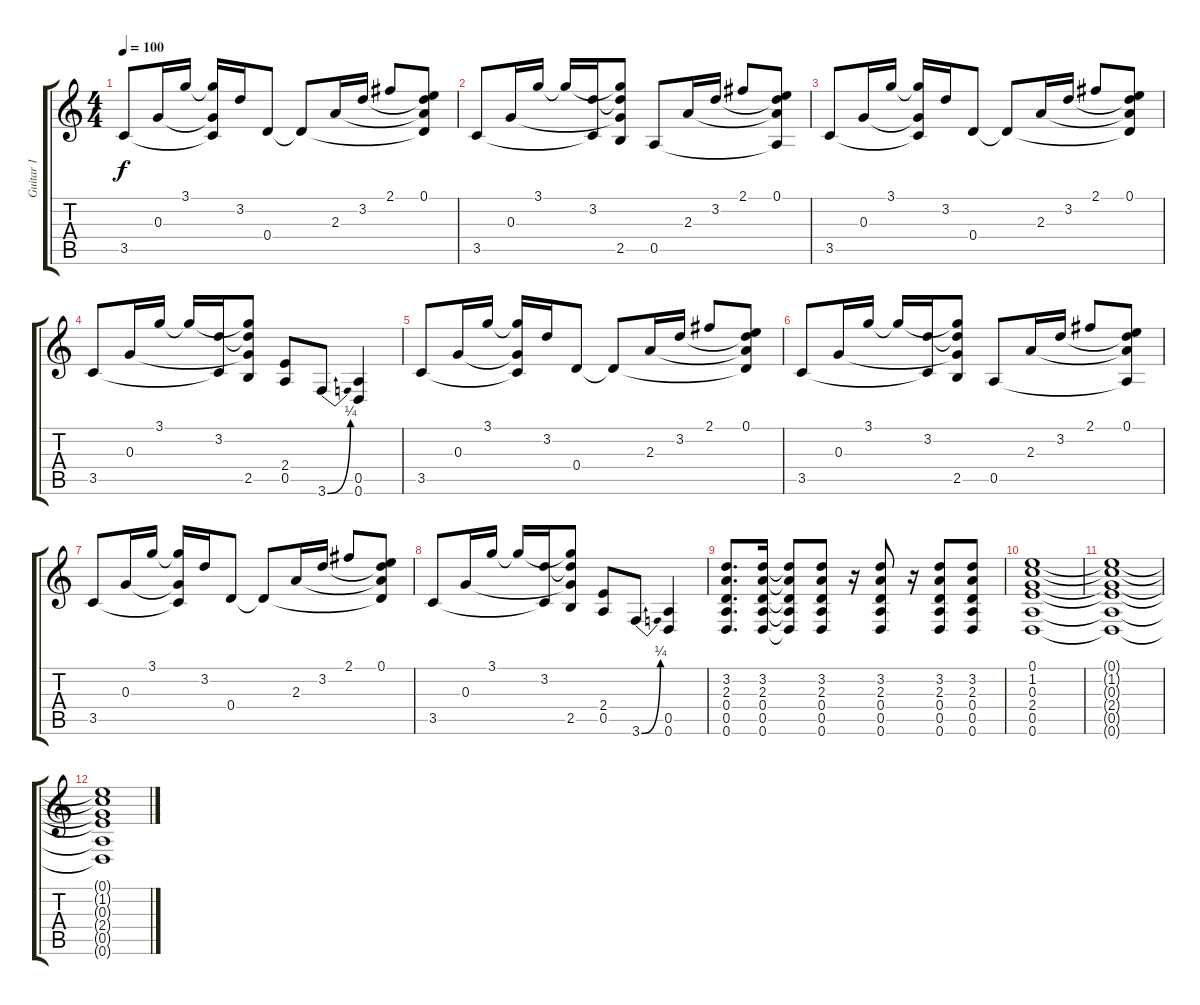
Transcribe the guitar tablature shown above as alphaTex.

\track ("Guitar 1" "Guitar 1") {instrument distortionguitar}
\staff {score tabs}
\tuning (E4 B3 G3 D3 A2 D2) {hide}
\ts (4 4)
\tempo 100
\clef g2
\ks c
3.5.8{dy f} 0.3.16 3.1.16 (3.1{t} 0.3{t} 3.5{t}).16 3.2.16 0.4.8 0.4{t}.8 2.3.16 3.2.16 2.1.8 (0.1 3.2{t} 2.3{t} 0.4{t}).8 |
3.5.8 0.3.16 3.1.16 3.1{t}.16 (3.2 3.5{t}).16 (3.1{t} 3.2{t} 0.3{t} 2.5).8 0.5.8 2.3.16 3.2.16 2.1.8 (0.1 3.2{t} 2.3{t} 0.5{t}).8 |
3.5.8 0.3.16 3.1.16 (3.1{t} 0.3{t} 3.5{t}).16 3.2.16 0.4.8 0.4{t}.8 2.3.16 3.2.16 2.1.8 (0.1 3.2{t} 2.3{t} 0.4{t}).8 |
3.5.8 0.3.16 3.1.16 3.1{t}.16 (3.2 3.5{t}).16 (3.1{t} 3.2{t} 0.3{t} 2.5).8 (2.4 0.5).8 3.6{be (bend 0 0 60 1)}.8 (0.5 0.6).4 |
3.5.8 0.3.16 3.1.16 (3.1{t} 0.3{t} 3.5{t}).16 3.2.16 0.4.8 0.4{t}.8 2.3.16 3.2.16 2.1.8 (0.1 3.2{t} 2.3{t} 0.4{t}).8 |
3.5.8 0.3.16 3.1.16 3.1{t}.16 (3.2 3.5{t}).16 (3.1{t} 3.2{t} 0.3{t} 2.5).8 0.5.8 2.3.16 3.2.16 2.1.8 (0.1 3.2{t} 2.3{t} 0.5{t}).8 |
3.5.8 0.3.16 3.1.16 (3.1{t} 0.3{t} 3.5{t}).16 3.2.16 0.4.8 0.4{t}.8 2.3.16 3.2.16 2.1.8 (0.1 3.2{t} 2.3{t} 0.4{t}).8 |
3.5.8 0.3.16 3.1.16 3.1{t}.16 (3.2 3.5{t}).16 (3.1{t} 3.2{t} 0.3{t} 2.5).8 (2.4 0.5).8 3.6{be (bend 0 0 60 1)}.8 (0.5 0.6).4 |
(3.2 2.3 0.4 0.5 0.6).8{d} (3.2 2.3 0.4 0.5 0.6).16 (3.2{t} 2.3{t} 0.4{t} 0.5{t} 0.6{t}).8 (3.2 2.3 0.4 0.5 0.6).8 r.16 (3.2 2.3 0.4 0.5 0.6).8 r.16 (3.2 2.3 0.4 0.5 0.6).8 (3.2 2.3 0.4 0.5 0.6).8 |
(0.1 1.2 0.3 2.4 0.5 0.6).1 |
(0.1{t} 1.2{t} 0.3{t} 2.4{t} 0.5{t} 0.6{t}).1{volume 0} |
(0.1{t} 1.2{t} 0.3{t} 2.4{t} 0.5{t} 0.6{t}).1
